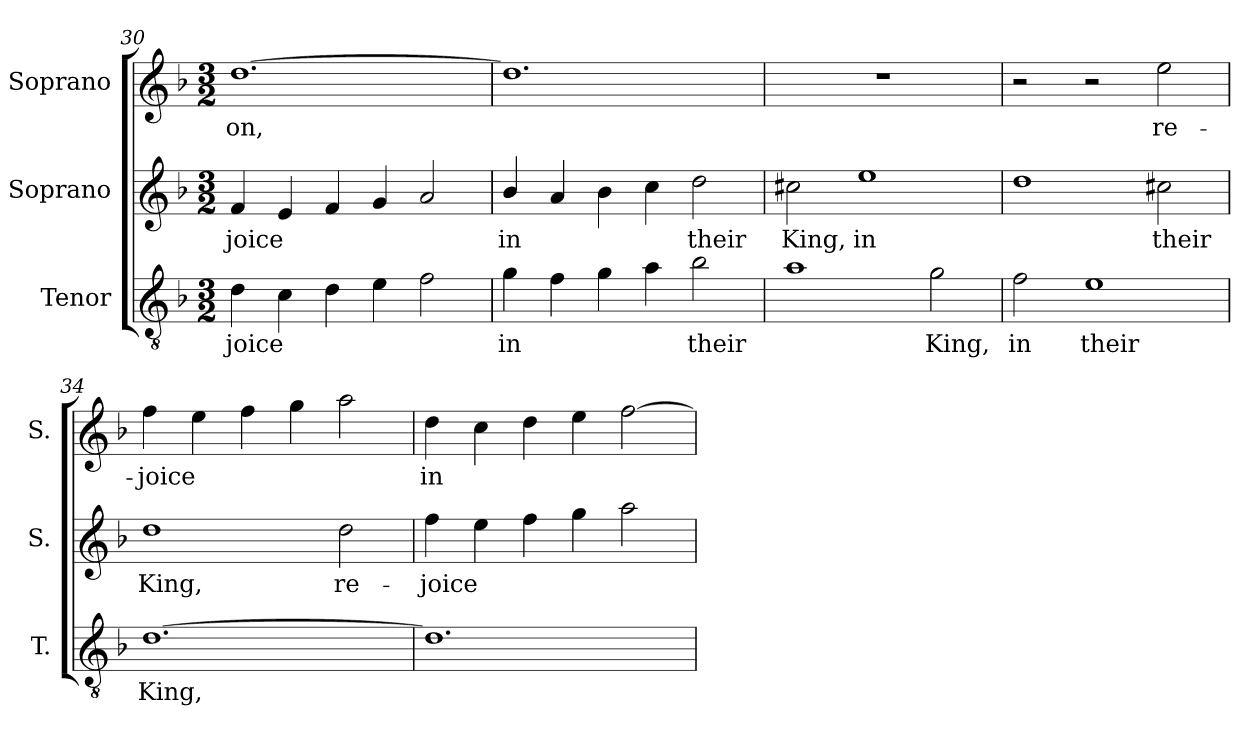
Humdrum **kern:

**kern	**text	**kern	**text	**kern	**text
*part3	*part3	*part2	*part2	*part1	*part1
*staff3	*staff3	*staff2	*staff2	*staff1	*staff1
*I"Tenor	*	*I"Soprano	*	*I"Soprano	*
*I'T.	*	*I'S.	*	*I'S.	*
*clefGv2	*	*clefG2	*	*clefG2	*
*ITrd7c12	*	*	*	*	*
*k[b-]	*	*k[b-]	*	*k[b-]	*
*F:	*	*F:	*	*F:	*
*M3/2	*	*M3/2	*	*M3/2	*
=30	=30	=30	=30	=30	=30
!	!LO:LY:b:color=#000000	!	!	!	!
!	!	!	!LO:LY:b:color=#000000	!	!
!	!	!	!	!	!LO:LY:b:color=#000000
4Di\	-joice	4fi/	-joice	[1.ddi	-on,
4Ci\	.	4ei/	.	.	.
4Di\	.	4fi/	.	.	.
4Ei\	.	4gi/	.	.	.
2Fi\	.	2ai/	.	.	.
=31	=31	=31	=31	=31	=31
!	!LO:LY:b:color=#000000	!	!	!	!
!	!	!	!LO:LY:b:color=#000000	!	!
4Gi\	in	4b-i/	in	1.ddi]	.
4Fi\	.	4ai/	.	.	.
4Gi\	.	4b-i\	.	.	.
4Ai\	.	4cci\	.	.	.
!	!LO:LY:b:color=#000000	!	!	!	!
!	!	!	!LO:LY:b:color=#000000	!	!
2B-i\	their	2ddi\	their	.	.
=32	=32	=32	=32	=32	=32
!	!	!	!LO:LY:b:color=#000000	!LO:N:vis=1	!
1Ai	.	2cc#Xi\	King,	1.r	.
!	!	!	!LO:LY:b:color=#000000	!	!
.	.	1eei	in	.	.
!	!LO:LY:b:color=#000000	!	!	!	!
2Gi\	King,	.	.	.	.
=33	=33	=33	=33	=33	=33
!	!LO:LY:b:color=#000000	!	!	!	!
2Fi\	in	1ddi	.	2r	.
!	!LO:LY:b:color=#000000	!	!	!	!
1Ei	their	.	.	2r	.
!	!	!	!LO:LY:b:color=#000000	!	!
!	!	!	!	!	!LO:LY:b:color=#000000
.	.	2cc#Xi\	their	2eei\	re-
!!LO:LB:g=z
=34	=34	=34	=34	=34	=34
!	!LO:LY:b:color=#000000	!	!	!	!
!	!	!	!LO:LY:b:color=#000000	!	!
!	!	!	!	!	!LO:LY:b:color=#000000
[1.Di	King,	1ddi	King,	4ffi\	-joice
.	.	.	.	4eei\	.
.	.	.	.	4ffi\	.
.	.	.	.	4ggi\	.
!	!	!	!LO:LY:b:color=#000000	!	!
.	.	2ddi\	re-	2aai\	.
=35	=35	=35	=35	=35	=35
!	!	!	!LO:LY:b:color=#000000	!	!
!	!	!	!	!	!LO:LY:b:color=#000000
1.Di]	.	4ffi\	-joice	4ddi\	in
.	.	4eei\	.	4cci\	.
.	.	4ffi\	.	4ddi\	.
.	.	4ggi\	.	4eei\	.
.	.	2aai\	.	[2ffi\	.
=	=	=	=	=	=
*-	*-	*-	*-	*-	*-
